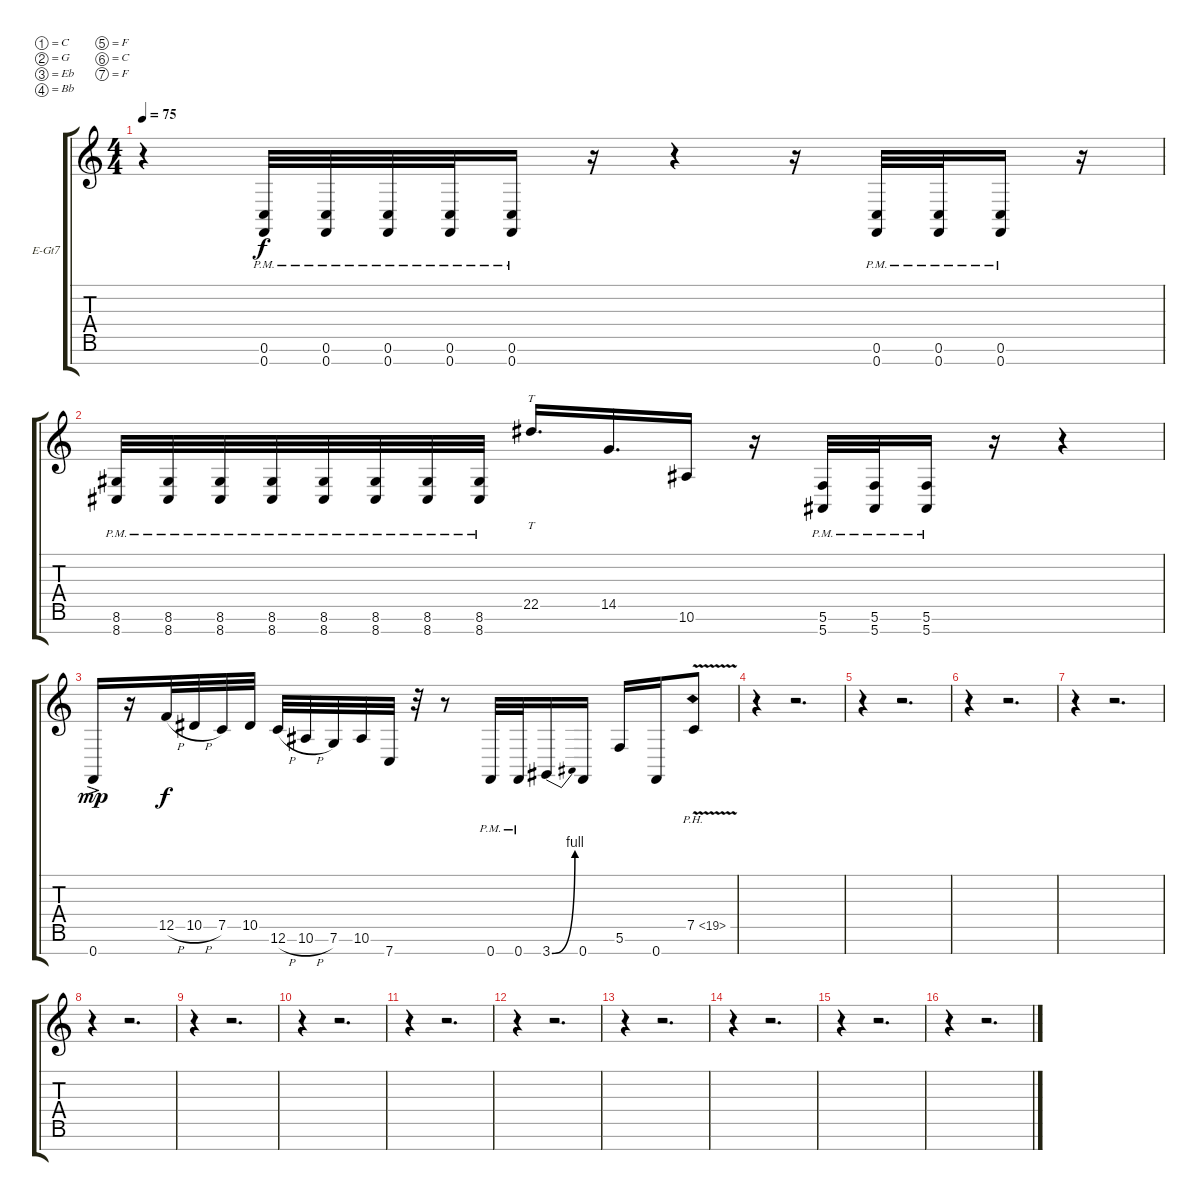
\bracketExtendMode groupsimilarinstruments
\firstSystemTrackNameOrientation horizontal
\otherSystemsTrackNameOrientation horizontal
\track ("Electric Guitar" "E-Gt7") {instrument distortionguitar}
\staff {score tabs}
\tuning (C4 G3 Eb3 Bb2 F2 C2 F1)
\ts (4 4)
\tempo 75
\clef g2
\ks c
r.4{dy f} (0.6{pm} 0.7{pm}).32 (0.6{pm} 0.7{pm}).32 (0.6{pm} 0.7{pm}).32 (0.6{pm} 0.7{pm}).32 (0.6{pm} 0.7{pm}).16 r.16 r.4 r.16 (0.6{pm} 0.7{pm}).32 (0.6{pm} 0.7{pm}).32 (0.6{pm} 0.7{pm}).16 r.16 |
(8.6{pm} 8.7{pm}).32 (8.6{pm} 8.7{pm}).32 (8.6{pm} 8.7{pm}).32 (8.6{pm} 8.7{pm}).32 (8.6{pm} 8.7{pm}).32 (8.6{pm} 8.7{pm}).32 (8.6{pm} 8.7{pm}).32 (8.6{pm} 8.7{pm}).32 22.5.16{tt d} 14.5.16{d} 10.6.16 r.16 (5.6{pm} 5.7{pm}).32 (5.6{pm} 5.7{pm}).32 (5.6{pm} 5.7{pm}).16 r.16 r.4 |
0.7{ac}.16{dy mp} r.16 12.5{h}.32{dy f} 10.5{h}.32 7.5.32 10.5.32 12.6{h}.32 10.6{h}.32 7.6.32 10.6.32 7.7.32 r.32 r.8 0.7{pm}.32 0.7{pm}.32 3.7{be (bend 0 0 60 4)}.16 0.7.16 5.6.16 0.7.16 7.5{ph 12 v}.8 |
r.4 r.2{d} |
r.4 r.2{d} |
r.4 r.2{d} |
r.4 r.2{d} |
r.4 r.2{d} |
r.4 r.2{d} |
r.4 r.2{d} |
r.4 r.2{d} |
r.4 r.2{d} |
r.4 r.2{d} |
r.4 r.2{d} |
r.4 r.2{d} |
r.4 r.2{d}
